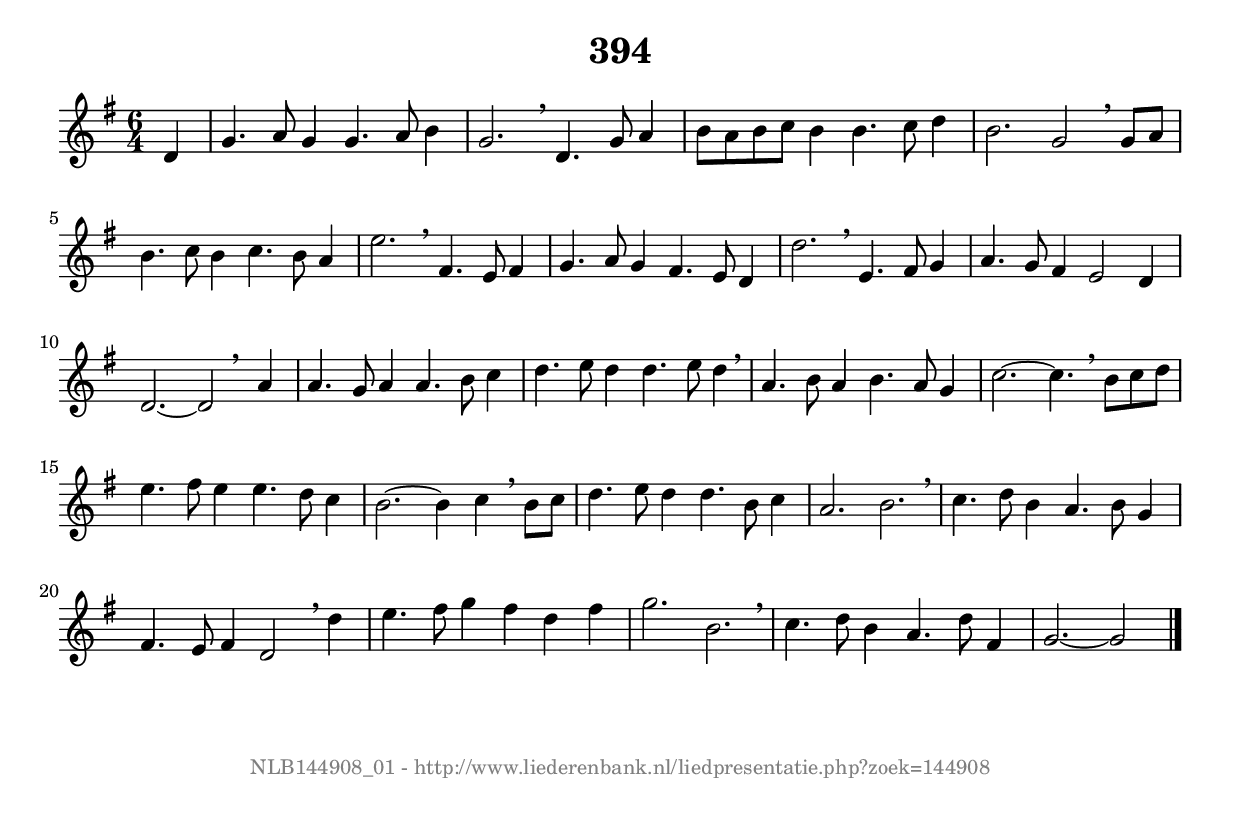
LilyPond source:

%
% produced by wce2krn 1.64 (7 June 2014)
%
\version"2.16"
#(append! paper-alist '(("long" . (cons (* 210 mm) (* 2000 mm)))))
#(set-default-paper-size "long")
sb = {\breathe}
mBreak = {\breathe }
bBreak = {\breathe }
x = {\once\override NoteHead #'style = #'cross }
gl=\glissando
itime={\override Staff.TimeSignature #'stencil = ##f }
ficta = {\once\set suggestAccidentals = ##t}
fine = {\once\override Score.RehearsalMark #'self-alignment-X = #1 \mark \markup {\italic{Fine}}}
dc = {\once\override Score.RehearsalMark #'self-alignment-X = #1 \mark \markup {\italic{D.C.}}}
dcf = {\once\override Score.RehearsalMark #'self-alignment-X = #1 \mark \markup {\italic{D.C. al Fine}}}
dcc = {\once\override Score.RehearsalMark #'self-alignment-X = #1 \mark \markup {\italic{D.C. al Coda}}}
ds = {\once\override Score.RehearsalMark #'self-alignment-X = #1 \mark \markup {\italic{D.S.}}}
dsf = {\once\override Score.RehearsalMark #'self-alignment-X = #1 \mark \markup {\italic{D.S. al Fine}}}
dsc = {\once\override Score.RehearsalMark #'self-alignment-X = #1 \mark \markup {\italic{D.S. al Coda}}}
pv = {\set Score.repeatCommands = #'((volta "1"))}
sv = {\set Score.repeatCommands = #'((volta "2"))}
tv = {\set Score.repeatCommands = #'((volta "3"))}
qv = {\set Score.repeatCommands = #'((volta "4"))}
xv = {\set Score.repeatCommands = #'((volta #f))}
\header{ tagline = ""
title = "394"
}
\score {{
\key g \major
\relative g'
{
\set melismaBusyProperties = #'()
\partial 32*8
\time 6/4
\tempo 4=120
\override Score.MetronomeMark #'transparent = ##t
\override Score.RehearsalMark #'break-visibility = #(vector #t #t #f)
d4 g4. a8 g4 g4. a8 b4 g2. \sb d4. g8 a4 b8 a b c b4 b4. c8 d4 b2. g2 \mBreak
g8 a b4. c8 b4 c4. b8 a4 e'2. \sb fis,4. e8 fis4 g4. a8 g4 fis4. e8 d4 d'2. \mBreak
e,4. fis8 g4 a4. g8 fis4 e2 d4 d2.~ d2 \bar ":|:" \bBreak
a'4 a4. g8 a4 a4. b8 c4 d4. e8 d4 d4. e8 d4 \sb a4. b8 a4 b4. a8 g4 c2.~ c4. \mBreak
b8 c d e4. fis8 e4 e4. d8 c4 b2.~ b4 c \sb b8 c d4. e8 d4 d4. b8 c4 a2. b2. \mBreak \bar "|"
c4. d8 b4 a4. b8 g4 fis4. e8 fis4 d2 \sb d'4 e4. fis8 g4 fis4 d fis g2. b, \mBreak \bar "|"
c4. d8 b4 a4. d8 fis,4 g2.~ g2 \bar "|."
 }}
 \midi { }
 \layout {
            indent = 0.0\cm
}
}
\markup { \vspace #0 } \markup { \with-color #grey \fill-line { \center-column { \smaller "NLB144908_01 - http://www.liederenbank.nl/liedpresentatie.php?zoek=144908" } } }
